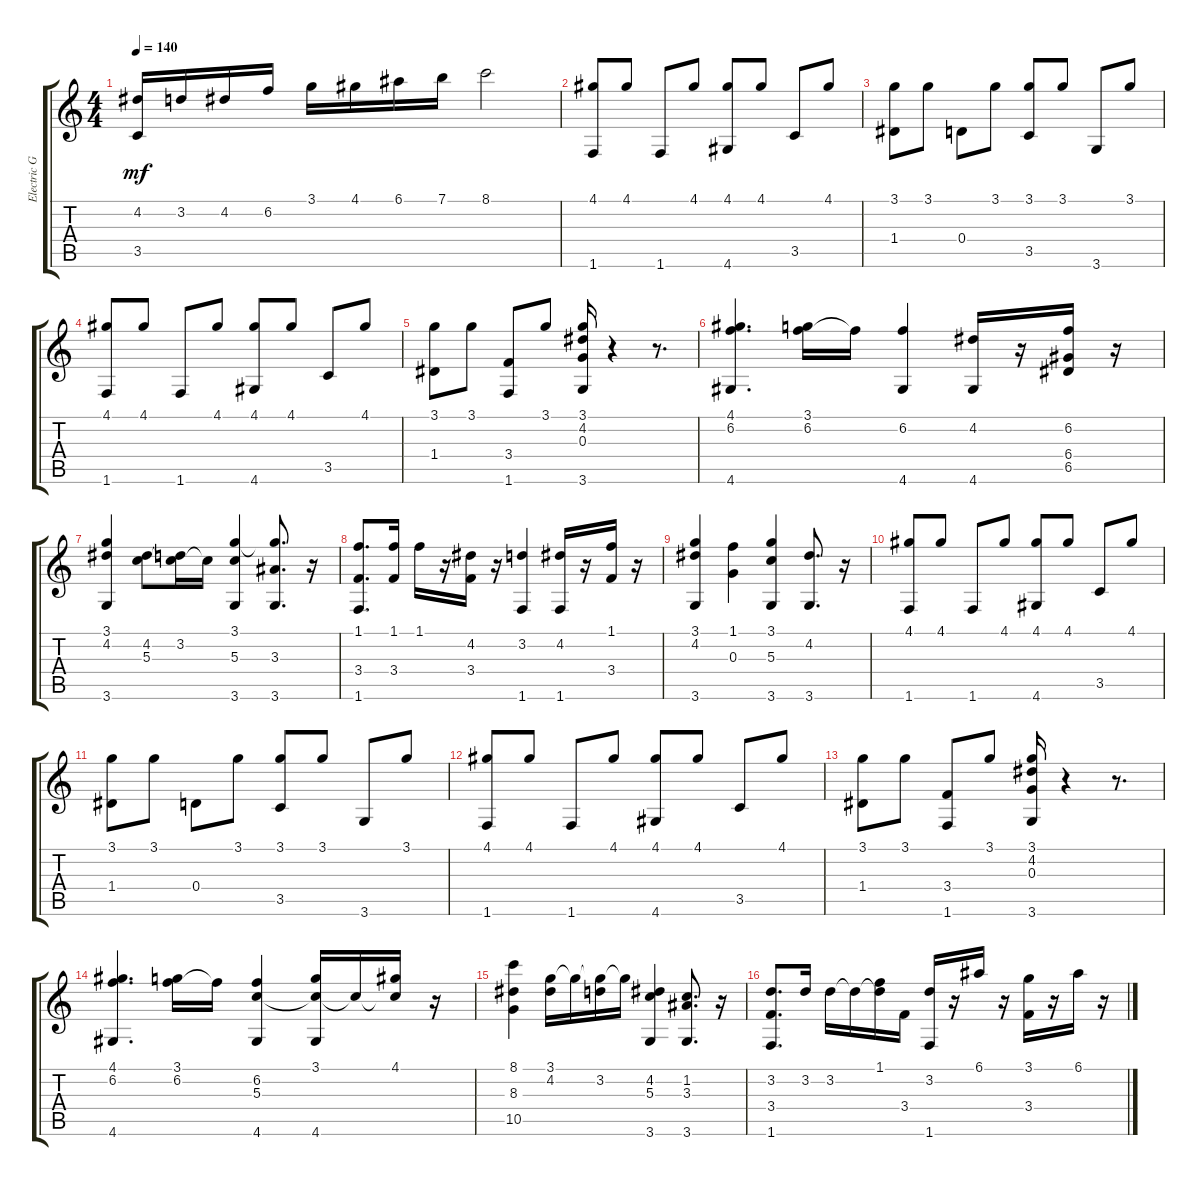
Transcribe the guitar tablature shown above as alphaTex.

\track ("Electric Guitar" "Electric G") {instrument electricguitarclean}
\staff {score tabs}
\tuning (E4 B3 G3 D3 A2 E2) {hide}
\ts (4 4)
\tempo 140
\clef g2
\ks c
(4.2 3.5).16{dy mf} 3.2.16 4.2.16 6.2.16 3.1.16 4.1.16 6.1.16 7.1.16 8.1.2 |
(4.1 1.6).8 4.1.8 1.6.8 4.1.8 (4.1 4.6).8 4.1.8 3.5.8 4.1.8 |
(3.1 1.4).8 3.1.8 0.4.8 3.1.8 (3.1 3.5).8 3.1.8 3.6.8 3.1.8 |
(4.1 1.6).8 4.1.8 1.6.8 4.1.8 (4.1 4.6).8 4.1.8 3.5.8 4.1.8 |
(3.1 1.4).8 3.1.8 (3.4 1.6).8 3.1.8 (3.1 4.2 0.3 3.6).16 r.4 r.8{d} |
(4.1 6.2 4.6).4{d} (3.1 6.2).16 6.2{t}.16 (6.2 4.6).4 (4.2 4.6).16 r.16 (6.2 6.4 6.5).16 r.16 |
(3.1 4.2 3.6).4 (4.2 5.3).8 (3.2 5.3{t}).16 5.3{t}.16 (3.1 5.3 3.6).4 (3.1{t} 3.3 3.6).8{d} r.16 |
(1.1 3.4 1.6).8{d} (1.1 3.4).16 1.1.16 r.16 (4.2 3.4).16 r.16 (3.2 1.6).4 (4.2 1.6).16 r.16 (1.1 3.4).16 r.16 |
(3.1 4.2 3.6).4 (1.1 0.3).4 (3.1 5.3 3.6).4 (4.2 3.6).8{d} r.16 |
(4.1 1.6).8 4.1.8 1.6.8 4.1.8 (4.1 4.6).8 4.1.8 3.5.8 4.1.8 |
(3.1 1.4).8 3.1.8 0.4.8 3.1.8 (3.1 3.5).8 3.1.8 3.6.8 3.1.8 |
(4.1 1.6).8 4.1.8 1.6.8 4.1.8 (4.1 4.6).8 4.1.8 3.5.8 4.1.8 |
(3.1 1.4).8 3.1.8 (3.4 1.6).8 3.1.8 (3.1 4.2 0.3 3.6).16 r.4 r.8{d} |
(4.1 6.2 4.6).4{d} (3.1 6.2).16 6.2{t}.16 (6.2 5.3 4.6).4 (3.1 5.3{t} 4.6).16 5.3{t}.16 (4.1 5.3{t}).16 r.16 |
(8.1 8.3 10.5).4 (3.1 4.2).16 3.1{t}.16 (3.1{t} 3.2).16 3.1{t}.16 (4.2 5.3 3.6).4 (1.2 3.3 3.6).8{d} r.16 |
(3.2 3.4 1.6).8{d} 3.2.16 3.2.16 3.2{t}.16 (1.1 3.2{t}).16 3.4.16 (3.2 1.6).16 r.16 6.1.16 r.16 (3.1 3.4).16 r.16 6.1.16 r.16
